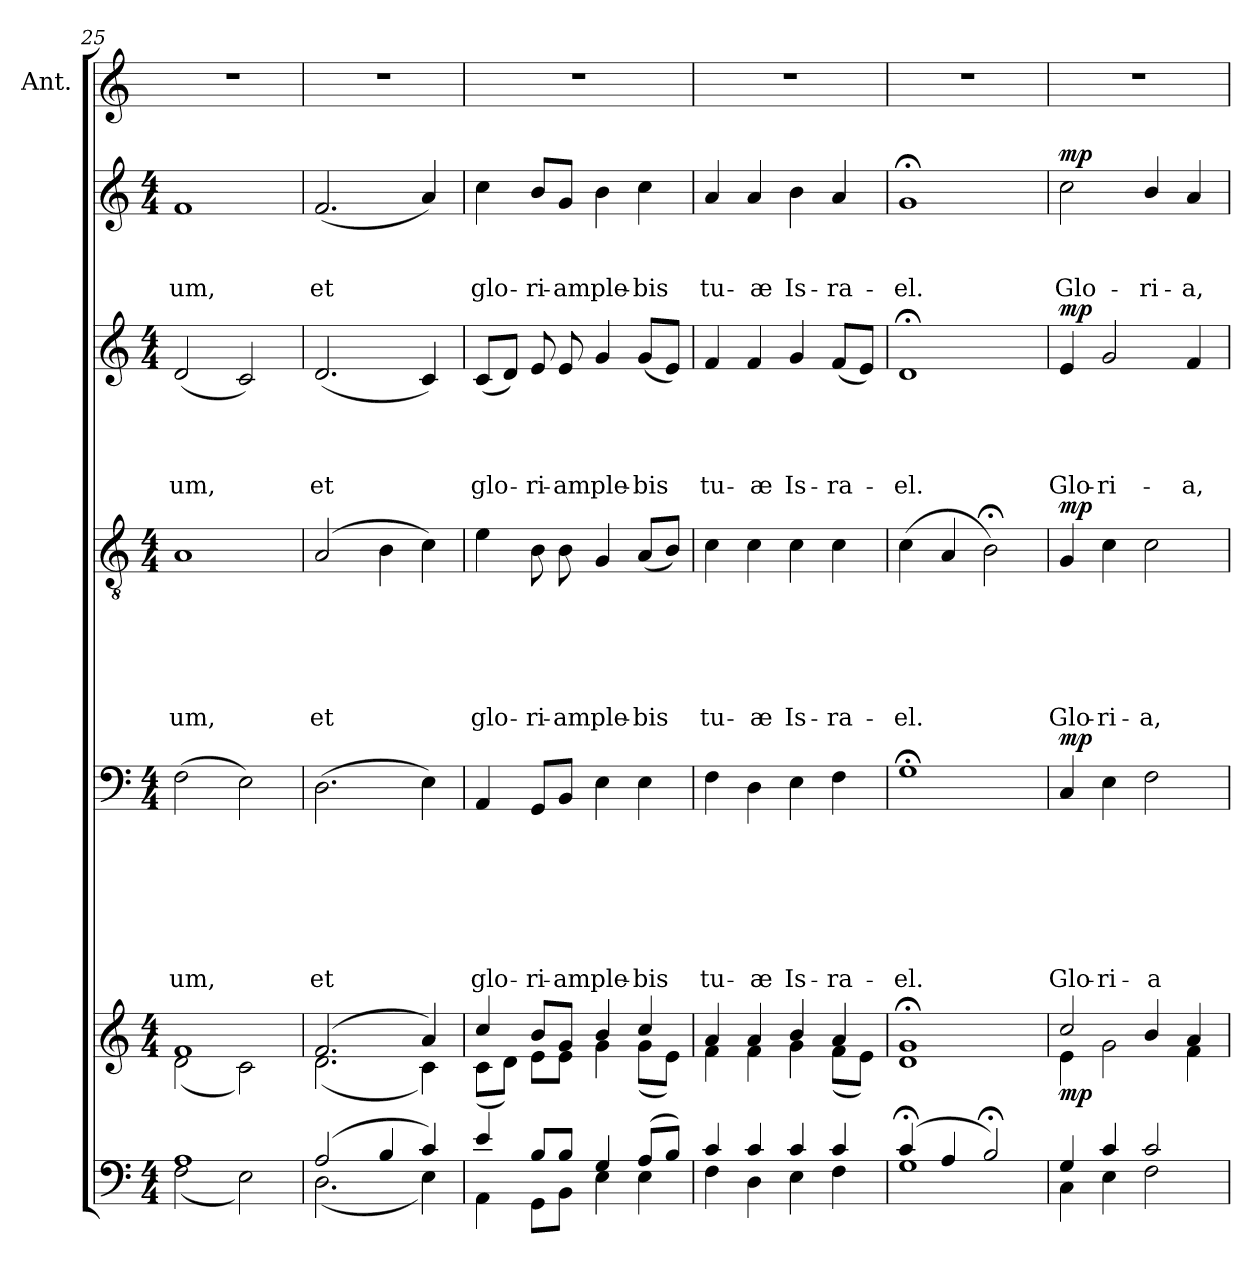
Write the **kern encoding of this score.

**kern	**kern	**dynam	**kern	**text	**text	**text	**text	**text	**text	**text	**dynam	**kern	**text	**text	**text	**text	**text	**text	**dynam	**kern	**text	**text	**text	**text	**dynam	**kern	**text	**text	**text	**dynam	**kern
*part7	*part6	*part6	*part5	*part5	*part5	*part5	*part5	*part5	*part5	*part5	*part5	*part4	*part4	*part4	*part4	*part4	*part4	*part4	*part4	*part3	*part3	*part3	*part3	*part3	*part3	*part2	*part2	*part2	*part2	*part2	*part1
*staff7	*staff6	*staff6	*staff5	*staff5	*staff5	*staff5	*staff5	*staff5	*staff5	*staff5	*staff5	*staff4	*staff4	*staff4	*staff4	*staff4	*staff4	*staff4	*staff4	*staff3	*staff3	*staff3	*staff3	*staff3	*staff3	*staff2	*staff2	*staff2	*staff2	*staff2	*staff1
*	*	*	*	*	*	*	*	*	*	*	*	*	*	*	*	*	*	*	*	*	*	*	*	*	*	*	*	*	*	*	*I"Ant.
*clefF4	*clefG2	*	*clefF4	*	*	*	*	*	*	*	*	*clefGv2	*	*	*	*	*	*	*	*clefG2	*	*	*	*	*	*clefG2	*	*	*	*	*clefG2
*k[]	*k[]	*	*k[]	*	*	*	*	*	*	*	*	*k[]	*	*	*	*	*	*	*	*k[]	*	*	*	*	*	*k[]	*	*	*	*	*k[]
*C:	*C:	*	*C:	*	*	*	*	*	*	*	*	*C:	*	*	*	*	*	*	*	*C:	*	*	*	*	*	*C:	*	*	*	*	*C:
*M4/4	*M4/4	*	*M4/4	*	*	*	*	*	*	*	*	*M4/4	*	*	*	*	*	*	*	*M4/4	*	*	*	*	*	*M4/4	*	*	*	*	*
=25	=25	=25	=25	=25	=25	=25	=25	=25	=25	=25	=25	=25	=25	=25	=25	=25	=25	=25	=25	=25	=25	=25	=25	=25	=25	=25	=25	=25	=25	=25	=25
*^	*^	*	*	*	*	*	*	*	*	*	*	*	*	*	*	*	*	*	*	*	*	*	*	*	*	*	*	*	*	*	*
!	!	!	!	!	!	!	!	!	!	!	!	!LO:LY:b	!	!	!	!	!	!	!	!LO:LY:b	!	!	!	!	!	!LO:LY:b	!	!	!	!	!LO:LY:b	!	!
1A	(<2F\	1f	(<2d\	.	(>2F\	.	.	.	.	.	.	-um,	.	1A	.	.	.	.	.	-um,	.	(<2d/	.	.	.	-um,	.	1f	.	.	-um,	.	1r
.	2E\)	.	2c\)	.	2E\)	.	.	.	.	.	.	.	.	.	.	.	.	.	.	.	.	2c/)	.	.	.	.	.	.	.	.	.	.	.
=26	=26	=26	=26	=26	=26	=26	=26	=26	=26	=26	=26	=26	=26	=26	=26	=26	=26	=26	=26	=26	=26	=26	=26	=26	=26	=26	=26	=26	=26	=26	=26	=26	=26
!	!	!	!	!	!	!	!	!	!	!	!	!LO:LY:b	!	!	!	!	!	!	!	!LO:LY:b	!	!	!	!	!	!LO:LY:b	!	!	!	!	!LO:LY:b	!	!
(2A/	(<2.D\	(2.f/	(<2.d\	.	(>2.D\	.	.	.	.	.	.	et	.	(2A/	.	.	.	.	.	et	.	(<2.d/	.	.	.	et	.	(<2.f/	.	.	et	.	1r
4B/	.	.	.	.	.	.	.	.	.	.	.	.	.	4B\	.	.	.	.	.	.	.	.	.	.	.	.	.	.	.	.	.	.	.
4c/)	4E\)	4a/)	4c\)	.	4E\)	.	.	.	.	.	.	.	.	4c\)	.	.	.	.	.	.	.	4c/)	.	.	.	.	.	4a/)	.	.	.	.	.
=27	=27	=27	=27	=27	=27	=27	=27	=27	=27	=27	=27	=27	=27	=27	=27	=27	=27	=27	=27	=27	=27	=27	=27	=27	=27	=27	=27	=27	=27	=27	=27	=27	=27
!	!	!	!	!	!	!	!	!	!	!	!	!LO:LY:b	!	!	!	!	!	!	!	!LO:LY:b	!	!	!	!	!	!LO:LY:b	!	!	!	!	!LO:LY:b	!	!
4e/	4AA\	4cc/	(<8c\L	.	4AA/	.	.	.	.	.	.	glo-	.	4e\	.	.	.	.	.	glo-	.	(<8c/L	.	.	.	glo-	.	4cc\	.	.	glo-	.	1r
.	.	.	8d\J)	.	.	.	.	.	.	.	.	.	.	.	.	.	.	.	.	.	.	8d/J)	.	.	.	.	.	.	.	.	.	.	.
!	!	!	!	!	!	!	!	!	!	!	!	!LO:LY:b	!	!	!	!	!	!	!	!LO:LY:b	!	!	!	!	!	!LO:LY:b	!	!	!	!	!LO:LY:b	!	!
8B/L	8GG\L	8b/L	8e\L	.	8GG/L	.	.	.	.	.	.	-ri-	.	8B\	.	.	.	.	.	-ri-	.	8e/	.	.	.	-ri-	.	8b/L	.	.	-ri-	.	.
!	!	!	!	!	!	!	!	!	!	!	!	!LO:LY:b	!	!	!	!	!	!	!	!LO:LY:b	!	!	!	!	!	!LO:LY:b	!	!	!	!	!LO:LY:b	!	!
8B/J	8BB\J	8g/J	8e\J	.	8BB/J	.	.	.	.	.	.	-am	.	8B\	.	.	.	.	.	-am	.	8e/	.	.	.	-am	.	8g/J	.	.	-am	.	.
!	!	!	!	!	!	!	!	!	!	!	!	!LO:LY:b	!	!	!	!	!	!	!	!LO:LY:b	!	!	!	!	!	!LO:LY:b	!	!	!	!	!LO:LY:b	!	!
4G/	4E\	4b/	4g\	.	4E\	.	.	.	.	.	.	ple-	.	4G/	.	.	.	.	.	ple-	.	4g/	.	.	.	ple-	.	4b\	.	.	ple-	.	.
!	!	!	!	!	!	!	!	!	!	!	!	!LO:LY:b	!	!	!	!	!	!	!	!LO:LY:b	!	!	!	!	!	!LO:LY:b	!	!	!	!	!LO:LY:b	!	!
(>8A/L	4E\	4cc/	(<8g\L	.	4E\	.	.	.	.	.	.	-bis	.	(<8A/L	.	.	.	.	.	-bis	.	(<8g/L	.	.	.	-bis	.	4cc\	.	.	-bis	.	.
8B/J)	.	.	8e\J)	.	.	.	.	.	.	.	.	.	.	8B/J)	.	.	.	.	.	.	.	8e/J)	.	.	.	.	.	.	.	.	.	.	.
!!LO:PB:g=z
=28	=28	=28	=28	=28	=28	=28	=28	=28	=28	=28	=28	=28	=28	=28	=28	=28	=28	=28	=28	=28	=28	=28	=28	=28	=28	=28	=28	=28	=28	=28	=28	=28	=28
!	!	!	!	!	!	!	!	!	!	!	!	!LO:LY:b	!	!	!	!	!	!	!	!LO:LY:b	!	!	!	!	!	!LO:LY:b	!	!	!	!	!LO:LY:b	!	!
4c/	4F\	4a/	4f\	.	4F\	.	.	.	.	.	.	tu-	.	4c\	.	.	.	.	.	tu-	.	4f/	.	.	.	tu-	.	4a/	.	.	tu-	.	1r
!	!	!	!	!	!	!	!	!	!	!	!	!LO:LY:b	!	!	!	!	!	!	!	!LO:LY:b	!	!	!	!	!	!LO:LY:b	!	!	!	!	!LO:LY:b	!	!
4c/	4D\	4a/	4f\	.	4D\	.	.	.	.	.	.	-æ	.	4c\	.	.	.	.	.	-æ	.	4f/	.	.	.	-æ	.	4a/	.	.	-æ	.	.
!	!	!	!	!	!	!	!	!	!	!	!	!LO:LY:b	!	!	!	!	!	!	!	!LO:LY:b	!	!	!	!	!	!LO:LY:b	!	!	!	!	!LO:LY:b	!	!
4c/	4E\	4b/	4g\	.	4E\	.	.	.	.	.	.	Is-	.	4c\	.	.	.	.	.	Is-	.	4g/	.	.	.	Is-	.	4b\	.	.	Is-	.	.
!	!	!	!	!	!	!	!	!	!	!	!	!LO:LY:b	!	!	!	!	!	!	!	!LO:LY:b	!	!	!	!	!	!LO:LY:b	!	!	!	!	!LO:LY:b	!	!
4c/	4F\	4a/	(<8f\L	.	4F\	.	.	.	.	.	.	-ra-	.	4c\	.	.	.	.	.	-ra-	.	(<8f/L	.	.	.	-ra-	.	4a/	.	.	-ra-	.	.
.	.	.	8e\J)	.	.	.	.	.	.	.	.	.	.	.	.	.	.	.	.	.	.	8e/J)	.	.	.	.	.	.	.	.	.	.	.
=29	=29	=29	=29	=29	=29	=29	=29	=29	=29	=29	=29	=29	=29	=29	=29	=29	=29	=29	=29	=29	=29	=29	=29	=29	=29	=29	=29	=29	=29	=29	=29	=29	=29
!	!	!	!	!	!	!	!	!	!	!	!	!LO:LY:b	!	!	!	!	!	!	!	!LO:LY:b	!	!	!	!	!	!LO:LY:b	!	!	!	!	!LO:LY:b	!	!
*	*	*v	*v	*	*	*	*	*	*	*	*	*	*	*	*	*	*	*	*	*	*	*	*	*	*	*	*	*	*	*	*	*	*
(4c;</	1G	1d; 1g;	.	1G;<	.	.	.	.	.	.	-el.	.	(>4c\	.	.	.	.	.	-el.	.	1d;	.	.	.	-el.	.	1g;	.	.	-el.	.	1r
4A/	.	.	.	.	.	.	.	.	.	.	.	.	4A/	.	.	.	.	.	.	.	.	.	.	.	.	.	.	.	.	.	.	.
2B;</)	.	.	.	.	.	.	.	.	.	.	.	.	2B;<\)	.	.	.	.	.	.	.	.	.	.	.	.	.	.	.	.	.	.	.
=30	=30	=30	=30	=30	=30	=30	=30	=30	=30	=30	=30	=30	=30	=30	=30	=30	=30	=30	=30	=30	=30	=30	=30	=30	=30	=30	=30	=30	=30	=30	=30	=30
*	*	*^	*	*	*	*	*	*	*	*	*	*	*	*	*	*	*	*	*	*	*	*	*	*	*	*	*	*	*	*	*	*
!	!	!	!	!LO:DY:b	!	!	!	!	!	!	!	!LO:LY:b	!LO:DY:b	!	!	!	!	!	!	!LO:LY:b	!LO:DY:b	!	!	!	!	!LO:LY:b	!LO:DY:b	!	!	!	!LO:LY:b	!LO:DY:b	!
4G/	4C\	2cc/	4e\	mp	4C/	.	.	.	.	.	.	Glo-	mp	4G/	.	.	.	.	.	Glo-	mp	4e/	.	.	.	Glo-	mp	2cc\	.	.	Glo-	mp	1r
!	!	!	!	!	!	!	!	!	!	!	!	!LO:LY:b	!	!	!	!	!	!	!	!LO:LY:b	!	!	!	!	!	!LO:LY:b	!	!	!	!	!	!	!
4c/	4E\	.	2g\	.	4E\	.	.	.	.	.	.	-ri-	.	4c\	.	.	.	.	.	-ri-	.	2g/	.	.	.	-ri-	.	.	.	.	.	.	.
!	!	!	!	!	!	!	!	!	!	!	!	!LO:LY:b	!	!	!	!	!	!	!	!LO:LY:b	!	!	!	!	!	!	!	!	!	!	!LO:LY:b	!	!
2c/	2F\	4b/	.	.	2F\	.	.	.	.	.	.	-a	.	2c\	.	.	.	.	.	-a,	.	.	.	.	.	.	.	4b/	.	.	-ri-	.	.
!	!	!	!	!	!	!	!	!	!	!	!	!	!	!	!	!	!	!	!	!	!	!	!	!	!	!LO:LY:b	!	!	!	!	!LO:LY:b	!	!
.	.	4a/	4f\	.	.	.	.	.	.	.	.	.	.	.	.	.	.	.	.	.	.	4f/	.	.	.	-a,	.	4a/	.	.	-a,	.	.
*v	*v	*	*	*	*	*	*	*	*	*	*	*	*	*	*	*	*	*	*	*	*	*	*	*	*	*	*	*	*	*	*	*	*
*	*v	*v	*	*	*	*	*	*	*	*	*	*	*	*	*	*	*	*	*	*	*	*	*	*	*	*	*	*	*	*	*	*
=	=	=	=	=	=	=	=	=	=	=	=	=	=	=	=	=	=	=	=	=	=	=	=	=	=	=	=	=	=	=	=
*-	*-	*-	*-	*-	*-	*-	*-	*-	*-	*-	*-	*-	*-	*-	*-	*-	*-	*-	*-	*-	*-	*-	*-	*-	*-	*-	*-	*-	*-	*-	*-
